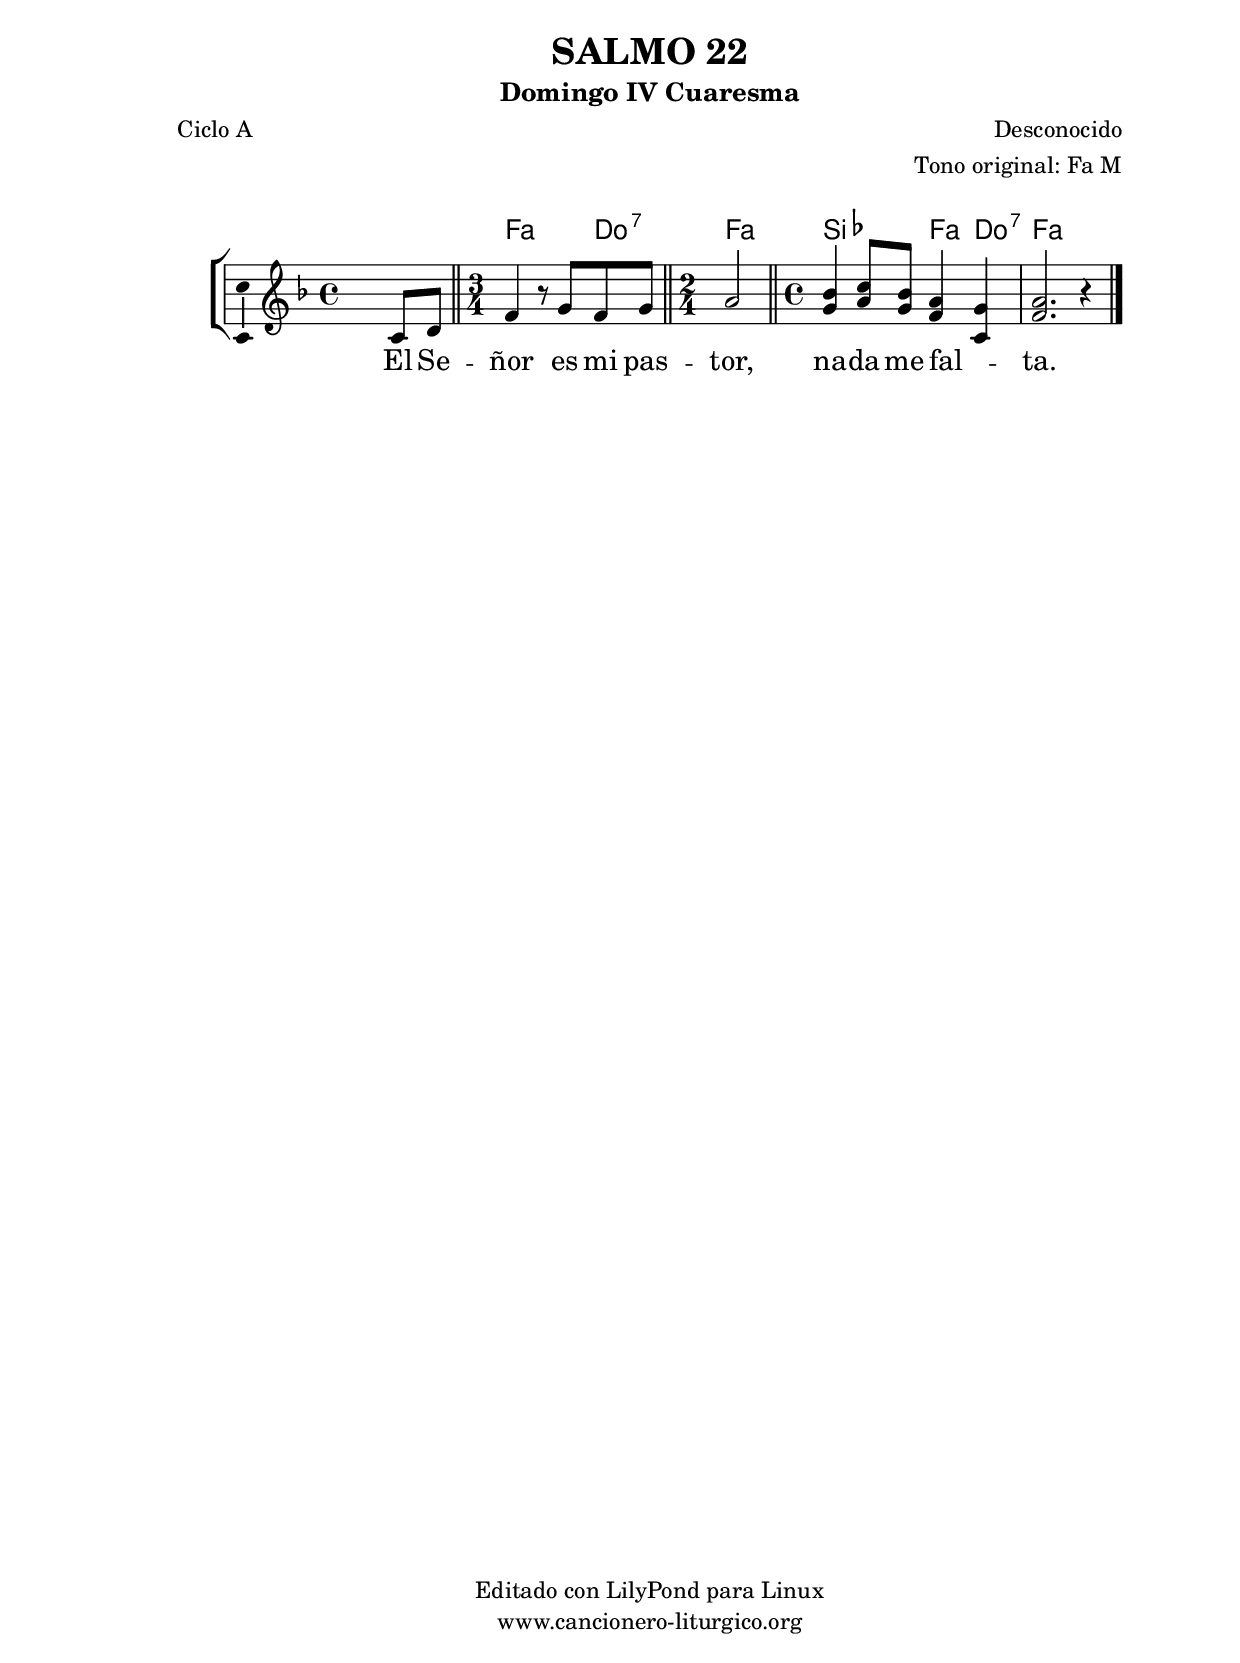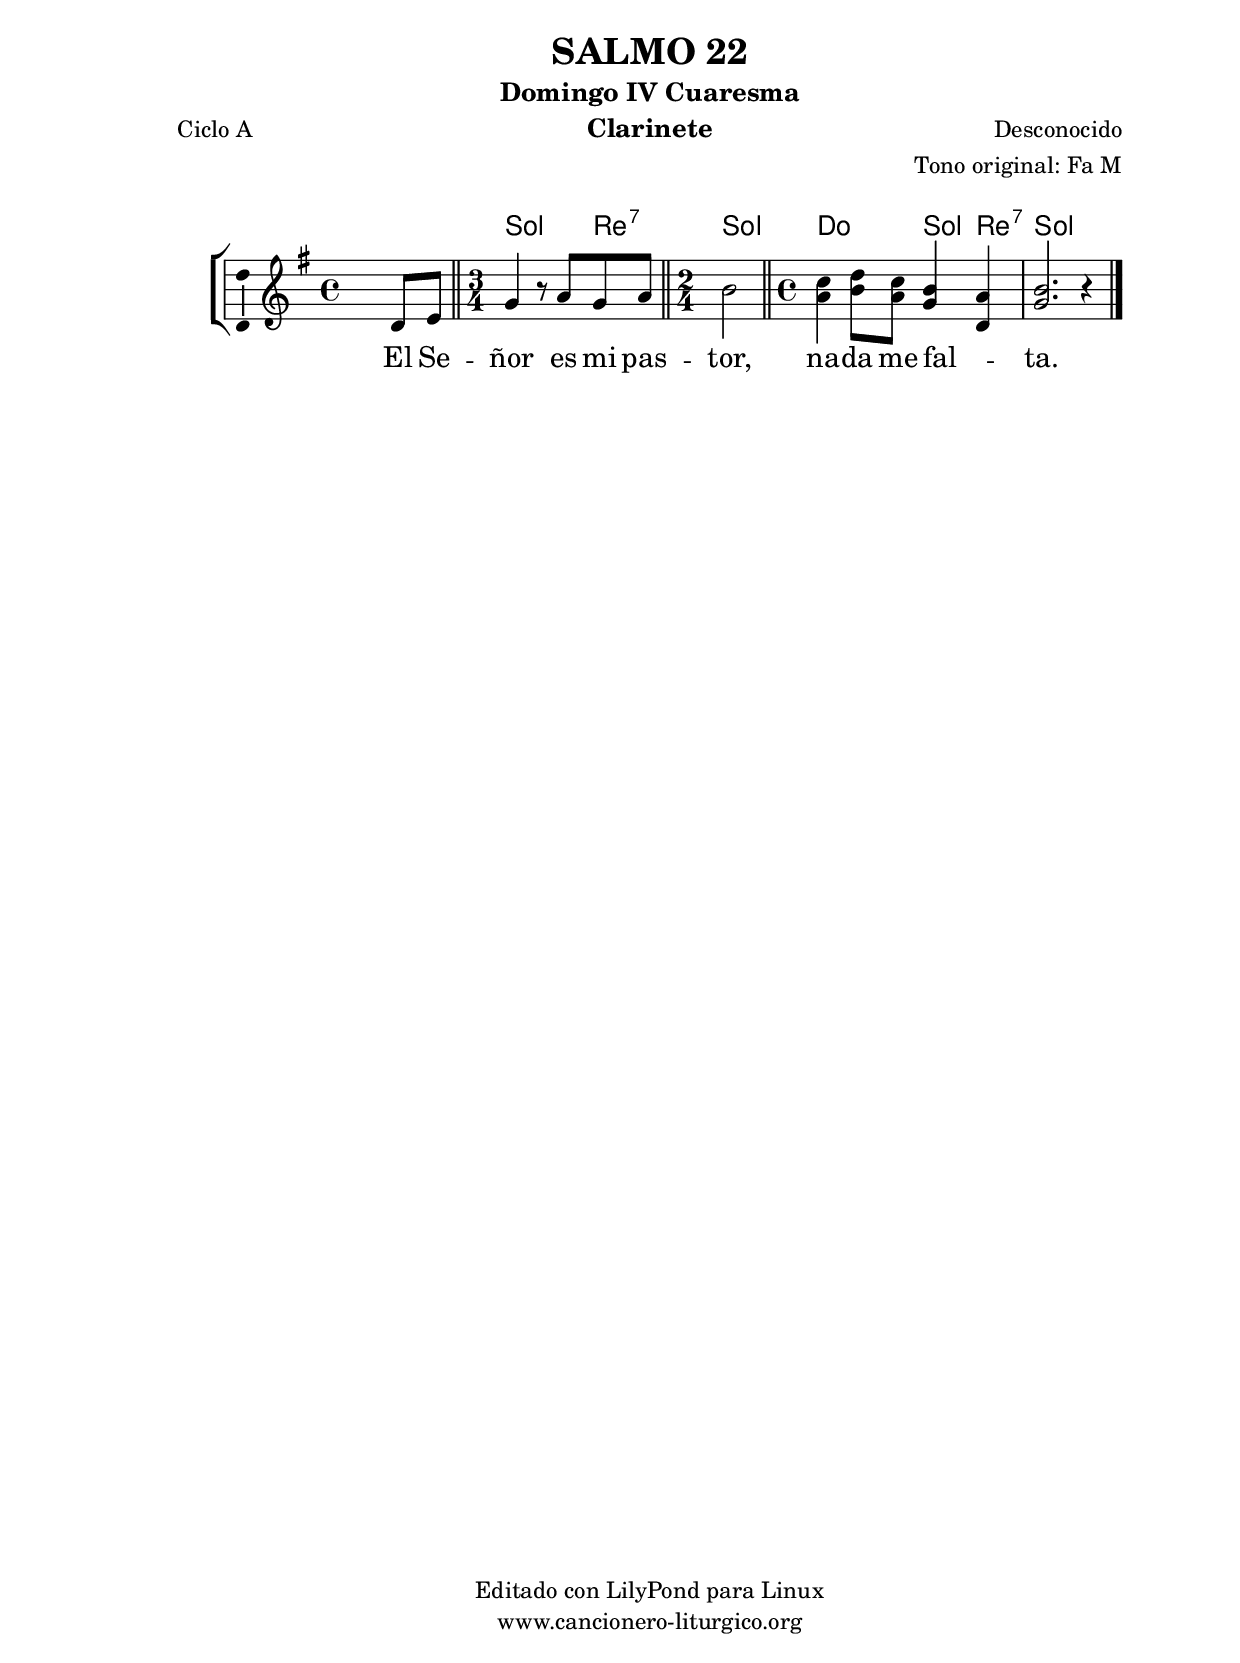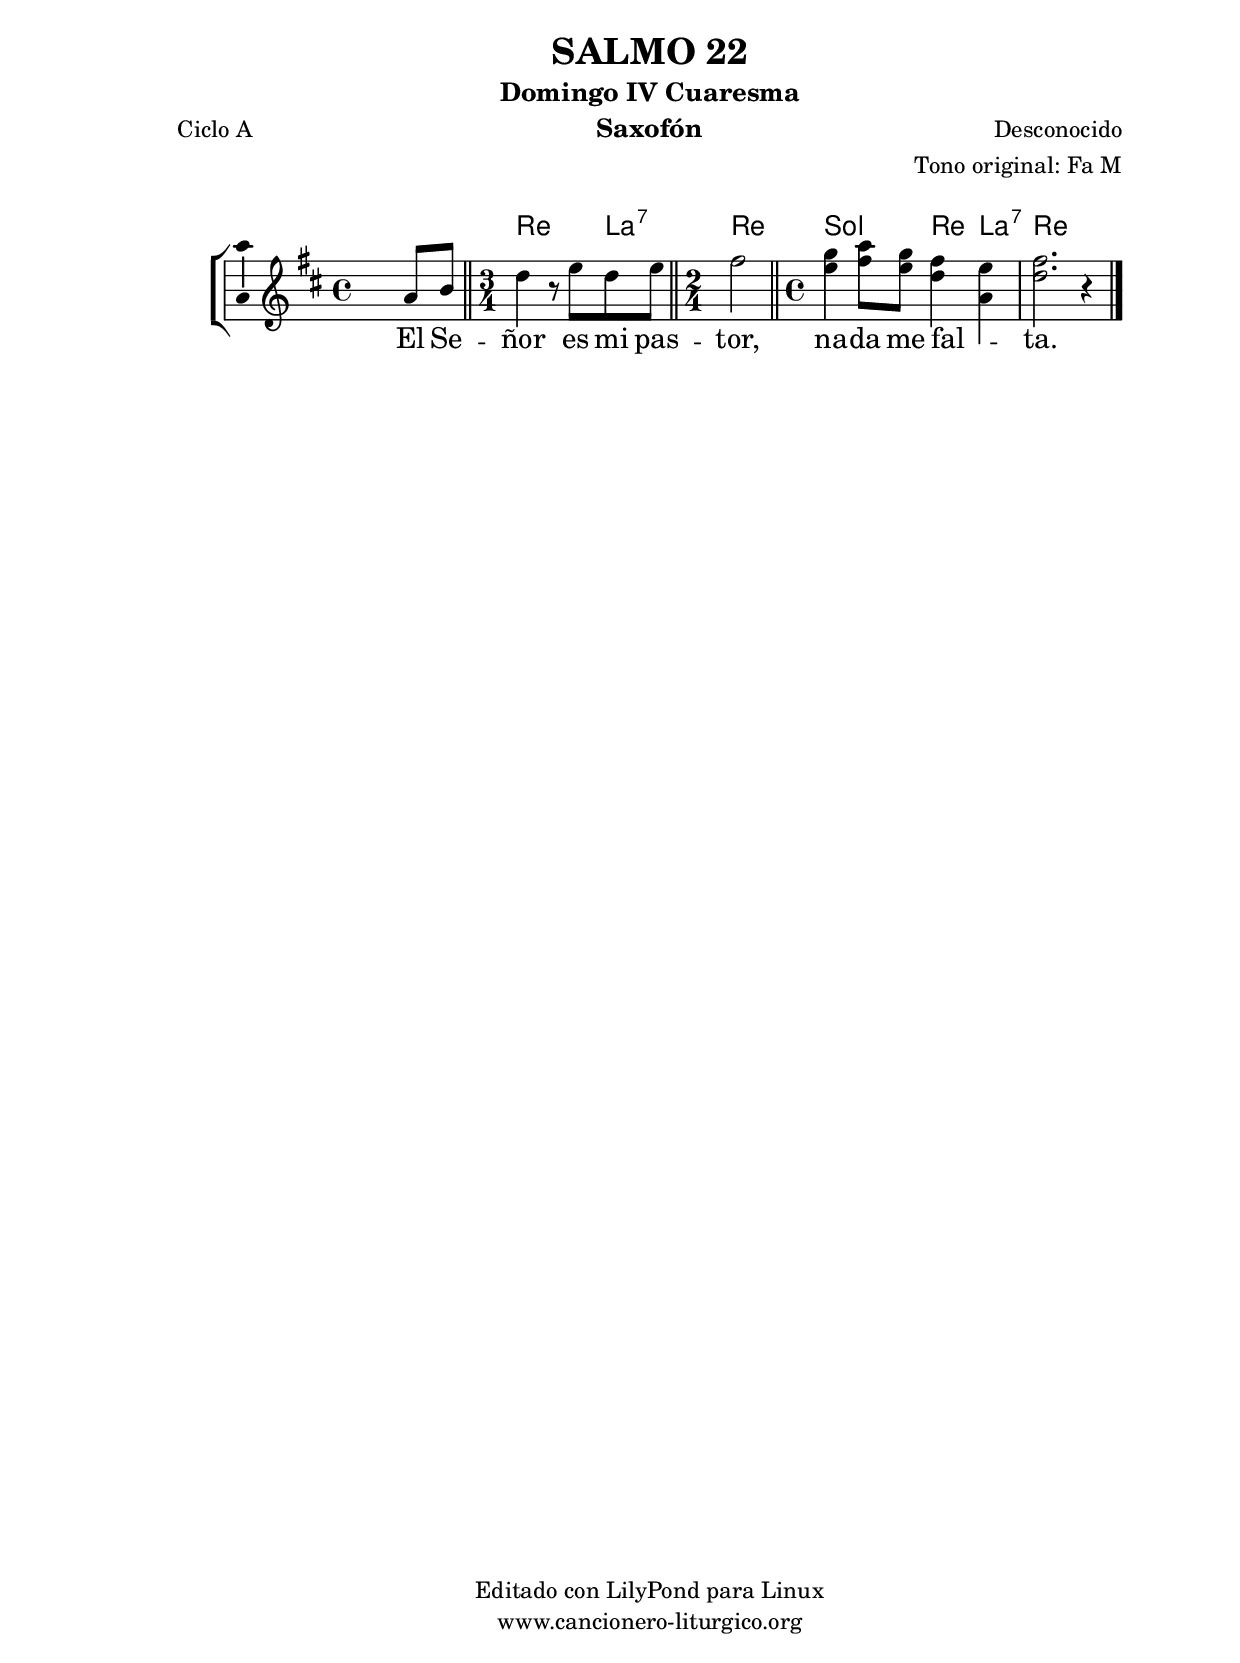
%
%para convertir .midi en .wav:
%timidity filename.midi -Ow -o finename.wav
%
%
%Para convertir de .wav a .mp3:
%lame -h -m j filename.wav
%
%
%para escuchar el midi:
%timidity nombrefichero.midi
%


%versión de lilypond para la que se ha escrito esta partitura:
\version "2.16.0"

	%Tamaño papel
	#(set-default-paper-size "a4")
	%Tamaño partitura
	#(set-global-staff-size 20)
	%No responde al pulsar sobre una nota
	#(ly:set-option 'point-and-click #f)

%parámetros del encabezamiento:
\header {
	title = "SALMO 22"
	subtitle = "Domingo IV Cuaresma"
	composer = "Desconocido"
	poet = "Ciclo A"
	meter = ""
	arranger = "Tono original: Fa M"
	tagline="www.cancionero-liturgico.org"
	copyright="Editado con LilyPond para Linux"
	tiempo = "Cuaresma"
	usos = "Salmo"
	letra = "El Señor es mi pastor, nada me falta."
	}

%parámetros asociados al papel:
\paper  {
	oddHeaderMarkup = \markup {\fill-line { \on-the-fly #not-first-page \fromproperty #'header:title \on-the-fly #not-first-page \fromproperty #'header:composer }}
	evenHeaderMarkup = \markup {\fill-line { \fromproperty #'header:composer \fromproperty #'header:title }}
	#(set-paper-size "a4")
	print-page-number = ##f
	first-page-number = 1
	print-first-page-number = ##f
%	head-separation = 3.0 \cm
	top-margin = 2.0 \cm
	bottom-margin = 0.5\cm
%%%	bottom-margin = -1.0\cm
	left-margin = 3.0 \cm
	line-width = 16.0 \cm 
	indent = 8\mm
	interscoreline = 2.\mm
	between-system-space = 15\mm
%	para que las partituras no llenen la hoja:
	ragged-bottom = ##t
%	idem para la última hoja:
	ragged-last-bottom = ##f
%	para que las partituras llenen el ancho del papel:
	ragged-last = ##f
	after-title-space = 2.5 \cm
%page-count=1
%system-count=1

	%Flexible Vertical Spacing
%	markup-markup-spacing =
%	#'((basic-distance . 15) (minimum-distance . 15) (padding . 3))
	markup-system-spacing =
	#'((basic-distance . 15) (minimum-distance . 15) (padding . 3))
	system-system-spacing =
	#'((basic-distance . 15) (minimum-distance . 15) (padding . 3))
	score-system-spacing =
	#'((basic-distance . 15) (minimum-distance . 15) (padding . 5))
%	top-system-spacing = % header
%	#'((basic-distance . 8) (minimum-distance . 0) (padding . 3))
%	top-markup-spacing =
%	#'((basic-distance . 20) (minimum-distance . 20) (padding . 3))
	last-bottom-spacing = % footer
	#'((basic-distance . 5) (minimum-distance . 5) (padding . 3))
%	score-markup-spacing =
%	#'((basic-distance . 16) (minimum-distance . 13) (padding . 3))

	}


%parámetros que afectan a toda la partitura:
global =  {
	%clave de sol (G):
	\clef G
	%armadura:
%%%	\transpose ees c
	\key f \major
	\tempo 4=66
	\set Score.tempoHideNote = ##t
	}


acordes = {
	\italianChords
	\chordmode {
%%%	\transpose ees c
{

s1
f2 c4:7 f2 bes2 f4 c:7 f1

	}
	}
}


melodia = 
%%%	\transpose ees c
{
	\relative c'{

\time 4/4
s2. c8 d

\bar "||"
\time 3/4
f4 r8 g8 f g

\bar "||"
\time 2/4
a2

\bar "||"
\time 4/4
<<
{
bes4 c8 bes a4 g
a2. r4
}
{
g4 a8 g f4 c
f2. r4
}
>>

	\bar "|."
	}
	}


texto = \lyricmode {
El Se -- ñor es mi pas -- tor,
na -- da me fal -- _ ta.
	}


acordesStaff = \context ChordNames = acordesStaff <<
	\set chordChanges = ##t
	\acordes
	>>


vozStaff = \context Voice = vozStaff
\with {\consists "Ambitus_engraver"}
<<
%	\set Staff.instrumentName = ""
%	\set Staff.shortInstrumentName = ""
%	\set Staff.midiInstrument = #"clarinet"
%	\set Staff.midiInstrument = #"cello"
%	\set Staff.midiInstrument = #"flute"
	\set Staff.midiInstrument = #"electric guitar (jazz)"
%	\set Staff.midiInstrument = #"english horn"
%	\set Staff.midiInstrument = #"violin"
%	\set Staff.midiInstrument = #"glockenspiel"
	\set Staff.midiMinimumVolume = #0.7
	\set Staff.midiMaximumVolume = #0.9
	\global
	\melodia
	>>


textoStaff = \context Lyrics = textoStaff <<
	\lyricsto vozStaff \texto
	>>

\book {
	\score {
		\context ChoirStaff {
			\override StaffGroup.SystemStartBracket #'collapse-height = #1
			\override Score.SystemStartBar #'collapse-height = #1
			<<
			\acordesStaff
			\vozStaff
			\textoStaff
			>>
			}
		\layout {
	    		\context {
				\Lyrics
				\override LyricText #'font-size = #2
				}
	   		 \context {
				\Score
				%fontSize = #3
				\override StaffSymbol #'staff-space = #(magstep +3)
				%\override Beam #'thickness = #0.55
				%\override SpacingSpanner #'spacing-increment = #1.0
				%\override Slur #'height-limit = #1.5
				}
			}
		}
	\score {
		\unfoldRepeats
		\context ChoirStaff {
			<<
			\acordesStaff
			\vozStaff
			>>
			}
		\midi {
	  		\context {
	  			\Score
				tempoWholesPerMinute = #(ly:make-moment 70 4)
				}
			}
		}
	}

%Partitura para clarinete
#(define output-suffix "C")
\book {
	\header{
		instrument = "Clarinete"
		}
	\score {
		\context ChoirStaff {
			\override StaffGroup.SystemStartBracket #'collapse-height = #1
			\override Score.SystemStartBar #'collapse-height = #1
\transpose c d
			<<
			\acordesStaff
			\vozStaff
			\textoStaff
			>>
			}
		\layout {
	    		\context {
				\Lyrics
				\override LyricText #'font-size = #2
				}
	   		 \context {
				\Score
				%fontSize = #3
				\override StaffSymbol #'staff-space = #(magstep +3)
				%\override Beam #'thickness = #0.55
				%\override SpacingSpanner #'spacing-increment = #1.0
				%\override Slur #'height-limit = #1.5
				}
			}
		}
	}

%Partitura para saxofón
#(define output-suffix "S")
\book {
	\header{
		instrument = "Saxofón"
		}
	\score {
		\context ChoirStaff {
			\override StaffGroup.SystemStartBracket #'collapse-height = #1
			\override Score.SystemStartBar #'collapse-height = #1
\transpose c a
			<<
			\acordesStaff
			\vozStaff
			\textoStaff
			>>
			}
		\layout {
	    		\context {
				\Lyrics
				\override LyricText #'font-size = #2
				}
	   		 \context {
				\Score
				%fontSize = #3
				\override StaffSymbol #'staff-space = #(magstep +3)
				%\override Beam #'thickness = #0.55
				%\override SpacingSpanner #'spacing-increment = #1.0
				%\override Slur #'height-limit = #1.5
				}
			}
		}
	}

